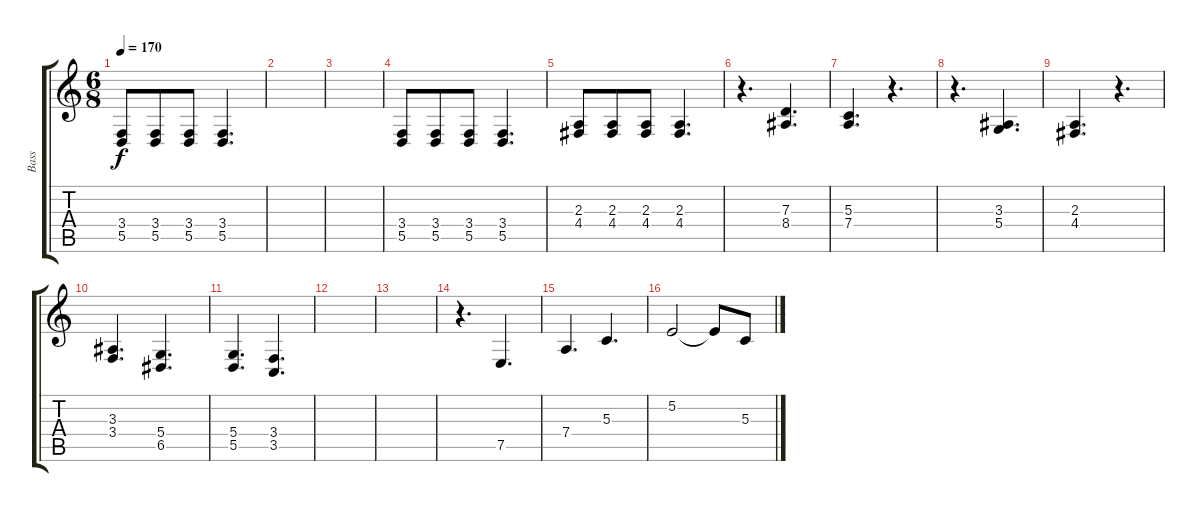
\track ("Bass" "Bass") {instrument frenchhorn}
\staff {score tabs}
\tuning (E4 B3 G3 D3 A2 E2) {hide}
\ts (6 8)
\tempo 170
\clef g2
\ks c
(3.4 5.5).8{dy f} (3.4 5.5).8 (3.4 5.5).8 (3.4 5.5).4{d} |
|
|
(3.4 5.5).8 (3.4 5.5).8 (3.4 5.5).8 (3.4 5.5).4{d} |
(2.3 4.4).8 (2.3 4.4).8 (2.3 4.4).8 (2.3 4.4).4{d} |
r.4{d} (7.3 8.4).4{d} |
(5.3 7.4).4{d} r.4{d} |
r.4{d} (3.3 5.4).4{d} |
(2.3 4.4).4{d} r.4{d} |
(3.3 3.4).4{d} (5.4 6.5).4{d} |
(5.4 5.5).4{d} (3.4 3.5).4{d} |
|
|
r.4{d} 7.5.4{d} |
7.4.4{d} 5.3.4{d} |
5.2.2 5.2{t}.8 5.3.8
